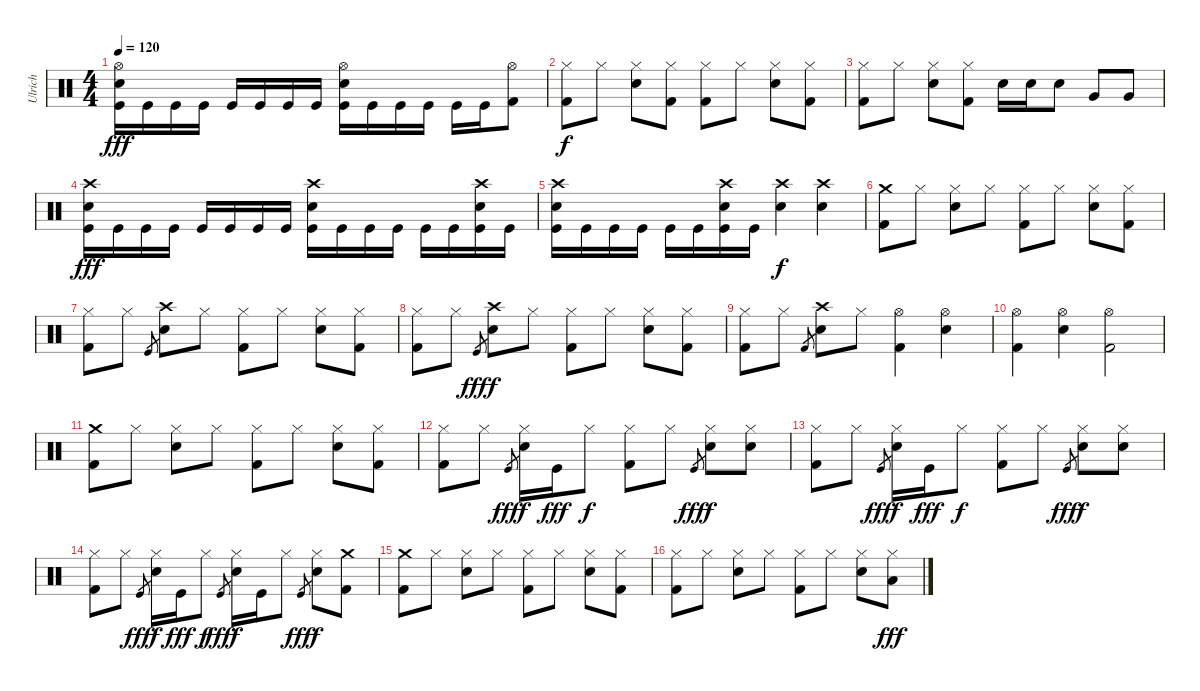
\track ("Ulrich" "Ulrich") {instrument percussion}
\staff {score}
\articulation defaults
\ts (4 4)
\tempo 120
\clef neutral
\ks c
("Hi-Hat (open)" "Kick (hit)" "Electric Snare (hit)").16{dy fff} "Kick (hit)".16 "Kick (hit)".16 "Kick (hit)".16 "Kick (hit)".16 "Kick (hit)".16 "Kick (hit)".16 "Kick (hit)".16 ("Hi-Hat (open)" "Kick (hit)" "Electric Snare (hit)").16 "Kick (hit)".16 "Kick (hit)".16 "Kick (hit)".16 "Kick (hit)".16 "Kick (hit)".16 ("Hi-Hat (open)" "Kick (hit) 2").8 |
("Hi-Hat (closed)" "Kick (hit) 2").8{dy f} "Hi-Hat (closed)".8 ("Hi-Hat (closed)" "Electric Snare (hit)").8 ("Hi-Hat (closed)" "Kick (hit) 2").8 ("Hi-Hat (closed)" "Kick (hit) 2").8 "Hi-Hat (closed)".8 ("Hi-Hat (closed)" "Electric Snare (hit)").8 ("Hi-Hat (closed)" "Kick (hit) 2").8 |
("Hi-Hat (closed)" "Kick (hit) 2").8 "Hi-Hat (closed)".8 ("Hi-Hat (closed)" "Electric Snare (hit)").8 ("Hi-Hat (closed)" "Kick (hit) 2").8 "Electric Snare (hit)".16 "Electric Snare (hit)".16 "Electric Snare (hit)".8 "Very Low Tom (hit)".8 "Very Low Tom (hit)".8 |
("Crash high (hit)" "Kick (hit)" "Electric Snare (hit)").16{dy fff} "Kick (hit)".16 "Kick (hit)".16 "Kick (hit)".16 "Kick (hit)".16 "Kick (hit)".16 "Kick (hit)".16 "Kick (hit)".16 ("Crash high (hit)" "Kick (hit)" "Electric Snare (hit)").16 "Kick (hit)".16 "Kick (hit)".16 "Kick (hit)".16 "Kick (hit)".16 "Kick (hit)".16 ("Crash high (hit)" "Kick (hit)" "Electric Snare (hit)").16 "Kick (hit)".16 |
("Crash high (hit)" "Kick (hit)" "Electric Snare (hit)").16 "Kick (hit)".16 "Kick (hit)".16 "Kick (hit)".16 "Kick (hit)".16 "Kick (hit)".16 ("Crash high (hit)" "Kick (hit)" "Electric Snare (hit)").16 "Kick (hit)".16 ("Crash high (hit)" "Electric Snare (hit)").4{dy f} ("Crash high (hit)" "Electric Snare (hit)").4 |
("Crash medium (hit)" "Kick (hit) 2").8 "Hi-Hat (closed)".8 ("Hi-Hat (closed)" "Electric Snare (hit)").8 "Hi-Hat (closed)".8 ("Hi-Hat (closed)" "Kick (hit) 2").8 "Hi-Hat (closed)".8 ("Hi-Hat (closed)" "Electric Snare (hit)").8 ("Hi-Hat (closed)" "Kick (hit) 2").8 |
("Hi-Hat (closed)" "Kick (hit) 2").8 "Hi-Hat (closed)".8 "Kick (hit)".8{gr} ("Crash high (hit)" "Electric Snare (hit)").8 "Hi-Hat (closed)".8 ("Hi-Hat (closed)" "Kick (hit) 2").8 "Hi-Hat (closed)".8 ("Hi-Hat (closed)" "Electric Snare (hit)").8 ("Hi-Hat (closed)" "Kick (hit) 2").8 |
("Hi-Hat (closed)" "Kick (hit) 2").8 "Hi-Hat (closed)".8 "Kick (hit)".8{gr dy fff} ("Crash high (hit)" "Electric Snare (hit)").8{dy f} "Hi-Hat (closed)".8 ("Hi-Hat (closed)" "Kick (hit) 2").8 "Hi-Hat (closed)".8 ("Hi-Hat (closed)" "Electric Snare (hit)").8 ("Hi-Hat (closed)" "Kick (hit) 2").8 |
("Hi-Hat (closed)" "Kick (hit) 2").8 "Hi-Hat (closed)".8 "Kick (hit) 2".8{gr} ("Crash high (hit)" "Electric Snare (hit)").8 "Hi-Hat (closed)".8 ("Hi-Hat (open)" "Kick (hit) 2").4 ("Hi-Hat (open)" "Electric Snare (hit)").4 |
("Hi-Hat (open)" "Kick (hit) 2").4 ("Hi-Hat (open)" "Electric Snare (hit)").4 ("Hi-Hat (open)" "Kick (hit) 2").2 |
("Crash medium (hit)" "Kick (hit) 2").8 "Hi-Hat (closed)".8 ("Hi-Hat (closed)" "Electric Snare (hit)").8 "Hi-Hat (closed)".8 ("Hi-Hat (closed)" "Kick (hit) 2").8 "Hi-Hat (closed)".8 ("Hi-Hat (closed)" "Electric Snare (hit)").8 ("Hi-Hat (closed)" "Kick (hit) 2").8 |
("Hi-Hat (closed)" "Kick (hit) 2").8 "Hi-Hat (closed)".8 "Kick (hit)".8{gr dy fff} ("Hi-Hat (closed)" "Electric Snare (hit)").16{dy f} "Kick (hit)".16{dy fff} "Hi-Hat (closed)".8{dy f} ("Hi-Hat (closed)" "Kick (hit) 2").8 "Hi-Hat (closed)".8 "Kick (hit)".8{gr dy fff} ("Hi-Hat (closed)" "Electric Snare (hit)").8{dy f} ("Hi-Hat (closed)" "Electric Snare (hit)").8 |
("Hi-Hat (closed)" "Kick (hit) 2").8 "Hi-Hat (closed)".8 "Kick (hit)".8{gr dy fff} ("Hi-Hat (closed)" "Electric Snare (hit)").16{dy f} "Kick (hit)".16{dy fff} "Hi-Hat (closed)".8{dy f} ("Hi-Hat (closed)" "Kick (hit) 2").8 "Hi-Hat (closed)".8 "Kick (hit)".8{gr dy fff} ("Hi-Hat (closed)" "Electric Snare (hit)").8{dy f} ("Hi-Hat (closed)" "Electric Snare (hit)").8 |
("Hi-Hat (closed)" "Kick (hit) 2").8 "Hi-Hat (closed)".8 "Kick (hit)".8{gr dy fff} ("Hi-Hat (closed)" "Electric Snare (hit)").16{dy f} "Kick (hit)".16{dy fff} "Hi-Hat (closed)".8{dy f} "Kick (hit)".8{gr dy fff} ("Hi-Hat (closed)" "Electric Snare (hit)").16{dy f} "Kick (hit)".16 "Hi-Hat (closed)".8 "Kick (hit)".8{gr dy fff} ("Hi-Hat (closed)" "Electric Snare (hit)").8{dy f} ("Crash medium (hit)" "Kick (hit) 2").8 |
("Crash medium (hit)" "Kick (hit) 2").8 "Hi-Hat (closed)".8 ("Hi-Hat (closed)" "Electric Snare (hit)").8 "Hi-Hat (closed)".8 ("Hi-Hat (closed)" "Kick (hit) 2").8 "Hi-Hat (closed)".8 ("Hi-Hat (closed)" "Electric Snare (hit)").8 ("Hi-Hat (closed)" "Kick (hit) 2").8 |
("Hi-Hat (closed)" "Kick (hit) 2").8 "Hi-Hat (closed)".8 ("Hi-Hat (closed)" "Electric Snare (hit)").8 "Hi-Hat (closed)".8 ("Hi-Hat (closed)" "Kick (hit) 2").8 "Hi-Hat (closed)".8 ("Hi-Hat (closed)" "Electric Snare (hit)").8 ("Hi-Hat (closed)" "Low Tom (hit)").8{dy fff}
